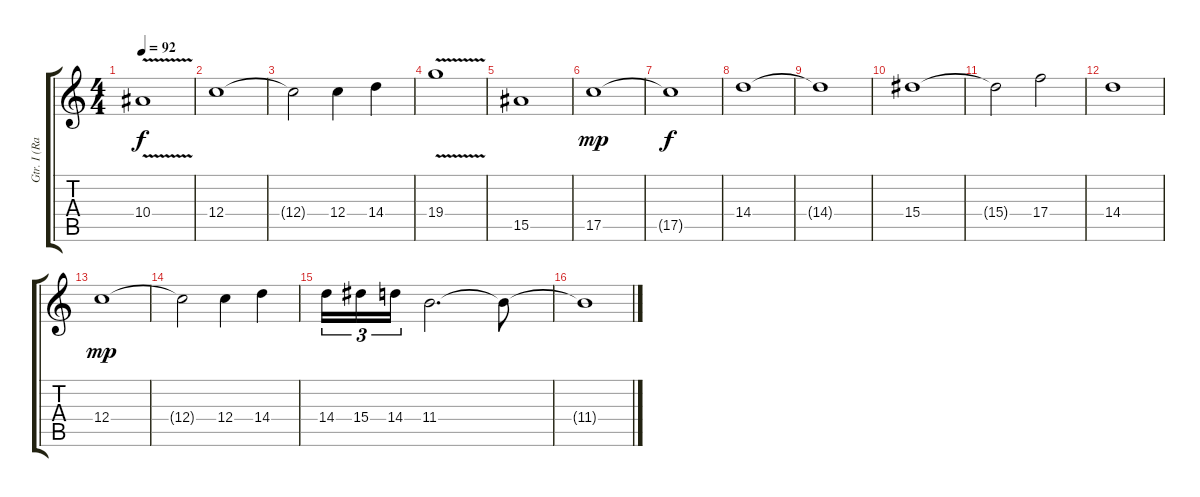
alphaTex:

\track ("Gtr. I (Raivio)" "Gtr. I (Ra") {instrument distortionguitar}
\staff {score tabs}
\tuning (D4 A3 F3 C3 G2 C2) {hide}
\ts (4 4)
\tempo 92
\clef g2
\ks c
10.4{v}.1{dy f} |
12.4.1 |
12.4{t}.2 12.4.4 14.4.4 |
19.4{v}.1 |
15.5.1 |
17.5.1{dy mp} |
17.5{t}.1{dy f} |
14.4.1 |
14.4{t}.1 |
15.4.1 |
15.4{t}.2 17.4.2 |
14.4.1 |
12.4.1{dy mp} |
12.4{t}.2 12.4.4 14.4.4 |
14.4.16{tu (3 2)} 15.4.16{tu (3 2)} 14.4.16{tu (3 2)} 11.4.2{d} 11.4{t}.8 |
11.4{t}.1
